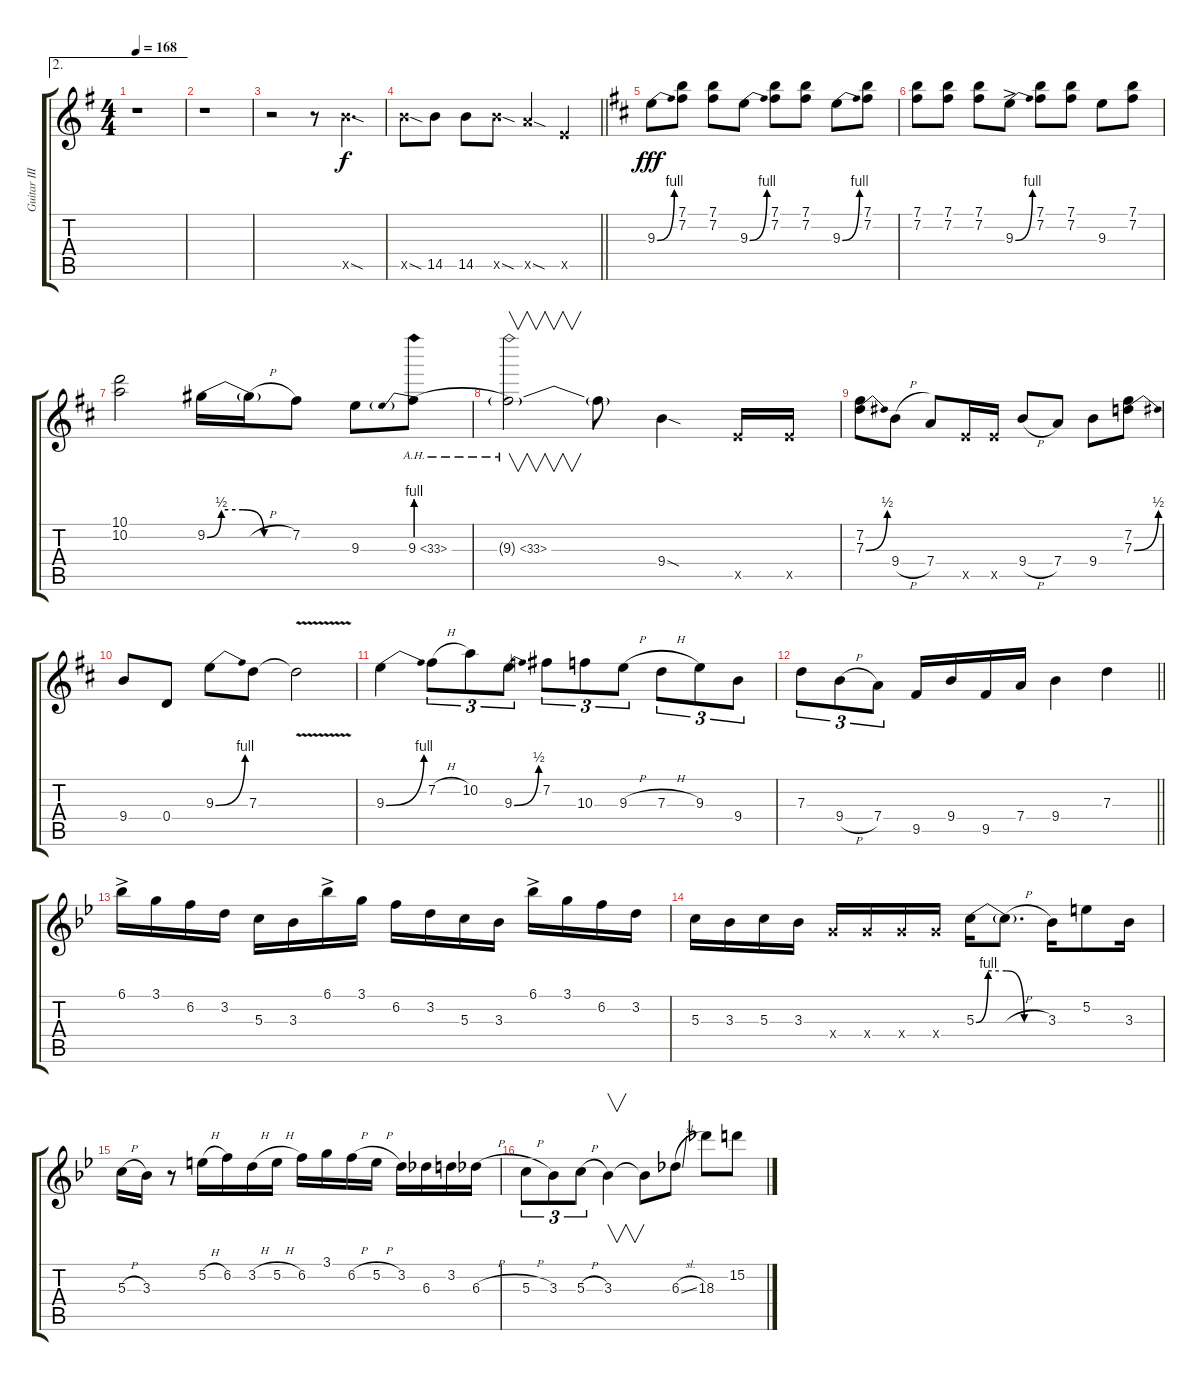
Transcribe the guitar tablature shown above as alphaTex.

\track ("Guitar III" "Guitar III") {instrument distortionguitar}
\staff {score tabs}
\tuning (E4 B3 G3 D3 A2 E2) {hide}
\ae 2
\ts (4 4)
\tempo 168
\clef g2
\ks g
r.1{dy f} |
r.1 |
r.2 r.8 14.5{sod x}.4{d} |
\barLineRight lightlight
14.5{sod x}.8 14.5.8 14.5.8 14.5{sod x}.8 12.5{sod x}.4 7.5{x}.4 |
\ks d
9.3{be (bend 0 0 60 4)}.8{dy fff} (7.1 7.2).8 (7.1 7.2).8 9.3{be (bend 0 0 60 4)}.8 (7.1 7.2).8 (7.1 7.2).8 9.3{be (bend 0 0 60 4)}.8 (7.1 7.2).8 |
(7.1 7.2).8 (7.1 7.2).8 (7.1 7.2).8 9.3{be (bend 0 0 60 4) ac}.8 (7.1 7.2).8 (7.1 7.2).8 9.3.8 (7.1 7.2).8 |
(10.1 10.2).2 9.2{be (custom 0 0 10 2 25 2 40 0 60 0)}.16 9.2{h t}.16 7.2.8 9.3.8 9.3{be (prebend 0 4 60 4) ah 24}.8 |
9.3{ah 24 t}.2{v} 9.3{t}.8 9.4{sod}.4 7.5{x}.16 7.5{x}.16 |
(7.2 7.3{be (bend 0 0 60 2)}).8 9.4{h}.8 7.4.8 7.5{x}.16 7.5{x}.16 9.4{h}.8 7.4.8 9.4.8 (7.2 7.3{be (bend 0 0 60 2)}).8 |
9.4.8 0.4.8 9.3{be (bend 0 0 60 4)}.8 7.3.8 7.3{v t}.2 |
9.3{be (bend 0 0 60 4)}.4 7.2{h}.8{tu (3 2)} 10.2.8{tu (3 2)} 9.3{be (bend 0 0 60 2)}.8{tu (3 2)} 7.2.8{tu (3 2)} 10.3.8{tu (3 2)} 9.3{h}.8{tu (3 2)} 7.3{h}.8{tu (3 2)} 9.3.8{tu (3 2)} 9.4.8{tu (3 2)} |
\barLineRight lightlight
7.3.8{tu (3 2)} 9.4{h}.8{tu (3 2)} 7.4.8{tu (3 2)} 9.5.16 9.4.16 9.5.16 7.4.16 9.4.4 7.3.4 |
\ks bb
6.1{ac}.16 3.1.16 6.2.16 3.2.16 5.3.16 3.3.16 6.1{ac}.16 3.1.16 6.2.16 3.2.16 5.3.16 3.3.16 6.1{ac}.16 3.1.16 6.2.16 3.2.16 |
5.3.16 3.3.16 5.3.16 3.3.16 5.4{x}.16 5.4{x}.16 5.4{x}.16 5.4{x}.16 5.3{be (custom 0 0 10 4 25 4 40 0 60 0)}.16 5.3{h t}.8{d} 3.3.16 5.2.8 3.3.16 |
5.3{h}.16 3.3.16 r.8 5.2{h}.16 6.2.16 3.2{h}.16 5.2{h}.16 6.2.16 3.1.16 6.2{h}.16 5.2{h}.16 3.2.16 6.3.16 3.2.16 6.3{h}.16 |
5.3{h}.8{tu (3 2)} 3.3.8{tu (3 2)} 5.3{h}.8{tu (3 2)} 3.3.4{v} 3.3{t}.8 6.3{sl}.8 18.3.8 15.2.8
